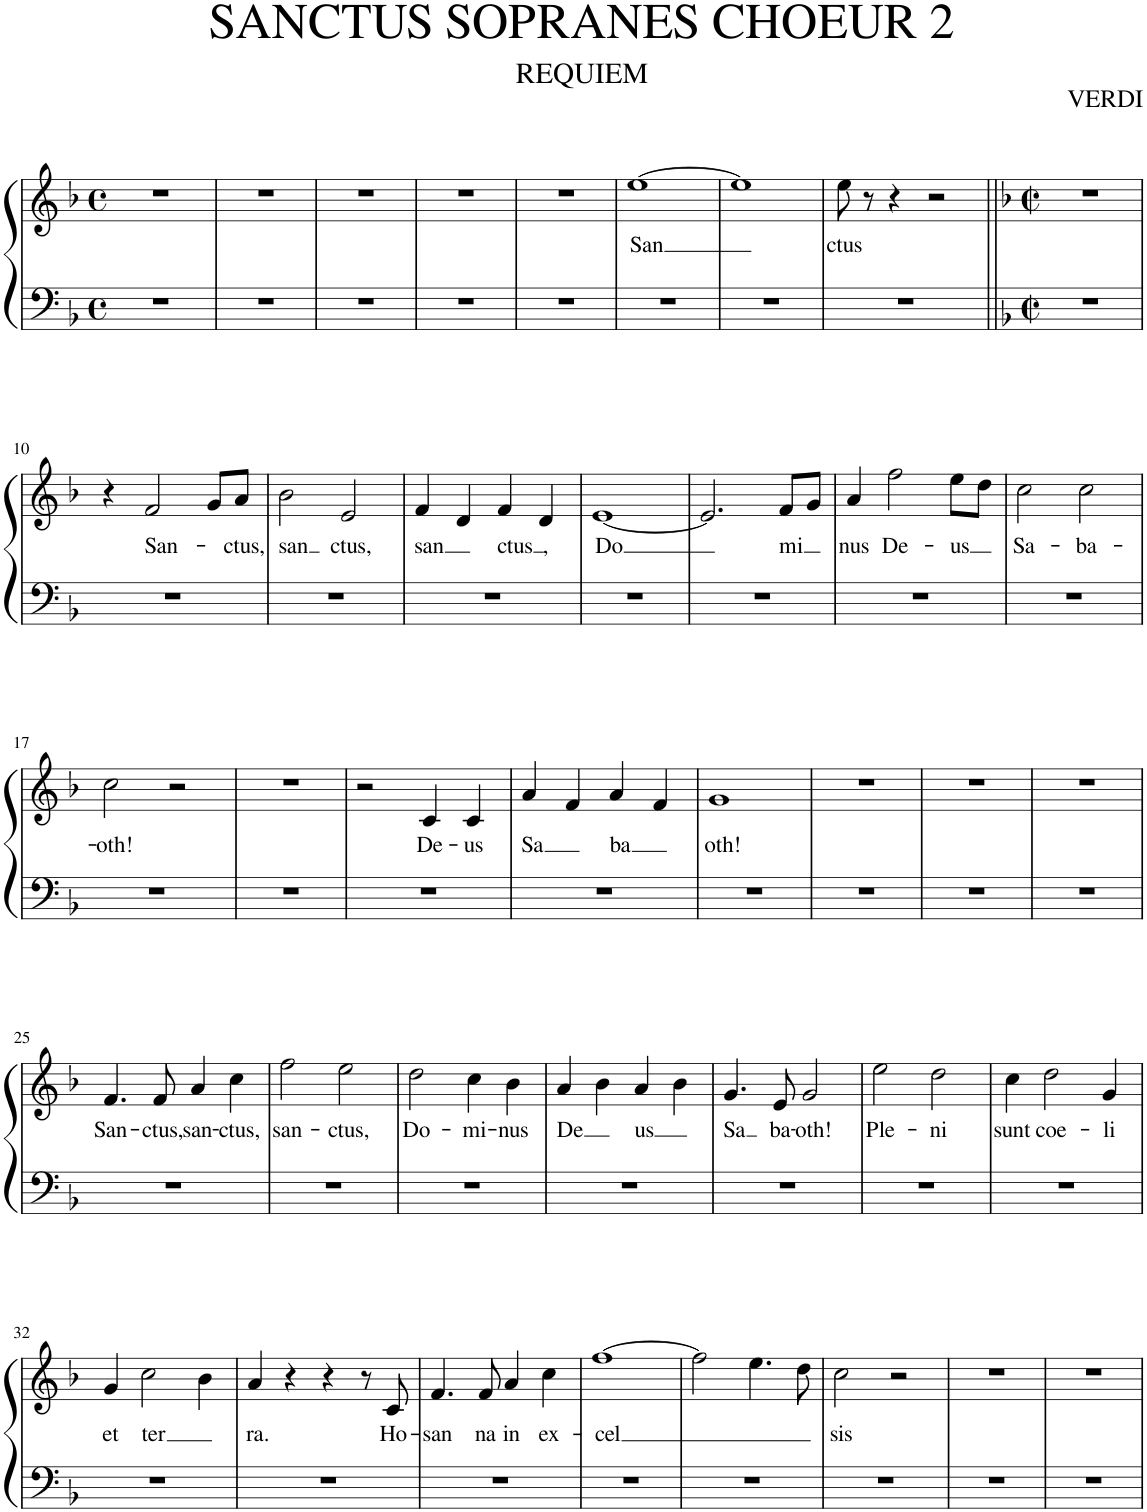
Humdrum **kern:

**kern	**kern	**text
*part1	*part1	*part1
*staff2	*staff1	*staff1
*I"Piano	*	*
*I'Pno.	*	*
*clefF4	*clefG2	*
*k[b-]	*k[b-]	*
*M4/4	*M4/4	*
*met(c)	*met(c)	*
=1	=1	=1
1r	1r	.
=2	=2	=2
1r	1r	.
=3	=3	=3
1r	1r	.
=4	=4	=4
1r	1r	.
=5	=5	=5
1r	1r	.
=6	=6	=6
!	!	!LO:LY:b
1r	[1ee	-San
=7	=7	=7
1r	1ee]	.
=8	=8	=8
!	!	!LO:LY:b
1r	8ee\	ctus
.	8r	.
.	4r	.
.	2r	.
=9||	=9||	=9||
*k[b-]	*k[b-]	*
*M2/2	*M2/2	*
*met(c|)	*met(c|)	*
1r	1r	.
!!LO:LB:g=z
=10	=10	=10
1r	4r	.
!	!	!LO:LY:b
.	2f/	San-
.	8g/L	.
!	!	!LO:LY:b
.	8a/J	-ctus,
=11	=11	=11
!	!	!LO:LY:b
1r	2b-\	san
!	!	!LO:LY:b
.	2e/	ctus,
=12	=12	=12
!	!	!LO:LY:b
1r	4f/	san
.	4d/	.
!	!	!LO:LY:b
.	4f/	ctus
!	!	!LO:LY:b
.	4d/	,
=13	=13	=13
!	!	!LO:LY:b
1r	[1e	Do
=14	=14	=14
1r	2.e/]	.
!	!	!LO:LY:b
.	8f/L	mi
.	8g/J	.
=15	=15	=15
!	!	!LO:LY:b
1r	4a/	nus
!	!	!LO:LY:b
.	2ff\	De-
!	!	!LO:LY:b
.	8ee\L	-us
.	8dd\J	.
=16	=16	=16
!	!	!LO:LY:b
1r	2cc\	Sa-
!	!	!LO:LY:b
.	2cc\	-ba-
!!LO:LB:g=z
=17	=17	=17
!	!	!LO:LY:b
1r	2cc\	-oth!
.	2r	.
=18	=18	=18
1r	1r	.
=19	=19	=19
1r	2r	.
!	!	!LO:LY:b
.	4c/	De-
!	!	!LO:LY:b
.	4c/	-us
=20	=20	=20
!	!	!LO:LY:b
1r	4a/	-Sa
.	4f/	.
!	!	!LO:LY:b
.	4a/	ba
.	4f/	.
=21	=21	=21
!	!	!LO:LY:b
1r	1g	oth!
=22	=22	=22
1r	1r	.
=23	=23	=23
1r	1r	.
=24	=24	=24
1r	1r	.
!!LO:LB:g=z
=25	=25	=25
!	!	!LO:LY:b
1r	4.f/	San-
!	!	!LO:LY:b
.	8f/	-ctus,
!	!	!LO:LY:b
.	4a/	san-
!	!	!LO:LY:b
.	4cc\	-ctus,
=26	=26	=26
!	!	!LO:LY:b
1r	2ff\	san-
!	!	!LO:LY:b
.	2ee\	-ctus,
=27	=27	=27
!	!	!LO:LY:b
1r	2dd\	Do-
!	!	!LO:LY:b
.	4cc\	-mi-
!	!	!LO:LY:b
.	4b-\	-nus
=28	=28	=28
!	!	!LO:LY:b
1r	4a/	-De
.	4b-\	.
!	!	!LO:LY:b
.	4a/	us
.	4b-\	.
=29	=29	=29
!	!	!LO:LY:b
1r	4.g/	Sa
!	!	!LO:LY:b
.	8e/	ba-
!	!	!LO:LY:b
.	2g/	-oth!
=30	=30	=30
!	!	!LO:LY:b
1r	2ee\	Ple-
!	!	!LO:LY:b
.	2dd\	-ni
=31	=31	=31
!	!	!LO:LY:b
1r	4cc\	sunt
!	!	!LO:LY:b
.	2dd\	coe-
!	!	!LO:LY:b
.	4g/	-li
!!LO:LB:g=z
=32	=32	=32
!	!	!LO:LY:b
1r	4g/	et
!	!	!LO:LY:b
.	2cc\	ter
.	4b-\	.
=33	=33	=33
!	!	!LO:LY:b
1r	4a/	ra.
.	4r	.
.	4r	.
.	8r	.
!	!	!LO:LY:b
.	8c/	Ho-
=34	=34	=34
!	!	!LO:LY:b
1r	4.f/	-san
!	!	!LO:LY:b
.	8f/	na
!	!	!LO:LY:b
.	4a/	in
!	!	!LO:LY:b
.	4cc\	ex-
=35	=35	=35
!	!	!LO:LY:b
1r	[1ff	-cel
=36	=36	=36
1r	2ff\]	.
.	4.ee\	.
.	8dd\	.
=37	=37	=37
!	!	!LO:LY:b
1r	2cc\	sis
.	2r	.
=38	=38	=38
1r	1r	.
=39	=39	=39
1r	1r	.
=	=	=
*-	*-	*-
